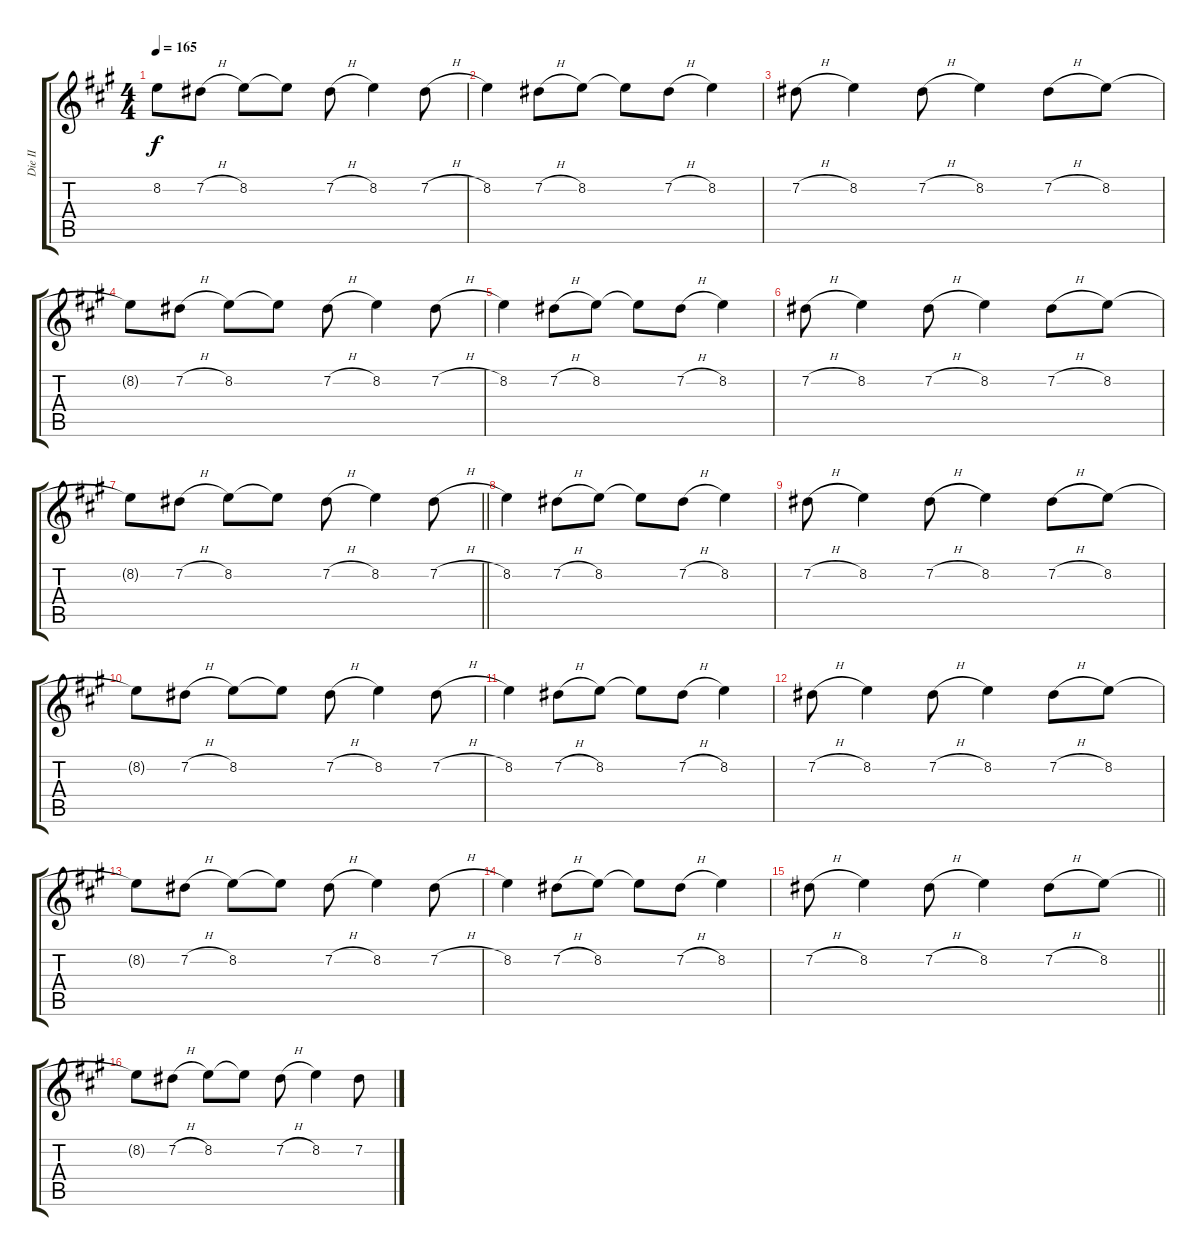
\track ("Die II" "Die II") {instrument distortionguitar}
\staff {score tabs}
\tuning (Db4 Ab3 E3 B2 Gb2 Db2) {hide}
\ts (4 4)
\tempo 165
\clef g2
\ks a
8.2{t}.8{dy f} 7.2{h}.8 8.2.8 8.2{t}.8 7.2{h}.8 8.2.4 7.2{h}.8 |
8.2.4 7.2{h}.8 8.2.8 8.2{t}.8 7.2{h}.8 8.2.4 |
7.2{h}.8 8.2.4 7.2{h}.8 8.2.4 7.2{h}.8 8.2.8 |
8.2{t}.8 7.2{h}.8 8.2.8 8.2{t}.8 7.2{h}.8 8.2.4 7.2{h}.8 |
8.2.4 7.2{h}.8 8.2.8 8.2{t}.8 7.2{h}.8 8.2.4 |
7.2{h}.8 8.2.4 7.2{h}.8 8.2.4 7.2{h}.8 8.2.8 |
\barLineRight lightlight
8.2{t}.8 7.2{h}.8 8.2.8 8.2{t}.8 7.2{h}.8 8.2.4 7.2{h}.8 |
8.2.4 7.2{h}.8 8.2.8 8.2{t}.8 7.2{h}.8 8.2.4 |
7.2{h}.8 8.2.4 7.2{h}.8 8.2.4 7.2{h}.8 8.2.8 |
8.2{t}.8 7.2{h}.8 8.2.8 8.2{t}.8 7.2{h}.8 8.2.4 7.2{h}.8 |
8.2.4 7.2{h}.8 8.2.8 8.2{t}.8 7.2{h}.8 8.2.4 |
7.2{h}.8 8.2.4 7.2{h}.8 8.2.4 7.2{h}.8 8.2.8 |
8.2{t}.8 7.2{h}.8 8.2.8 8.2{t}.8 7.2{h}.8 8.2.4 7.2{h}.8 |
8.2.4 7.2{h}.8 8.2.8 8.2{t}.8 7.2{h}.8 8.2.4 |
\barLineRight lightlight
7.2{h}.8 8.2.4 7.2{h}.8 8.2.4 7.2{h}.8 8.2.8 |
8.2{t}.8 7.2{h}.8 8.2.8 8.2{t}.8 7.2{h}.8 8.2.4 7.2{h}.8
